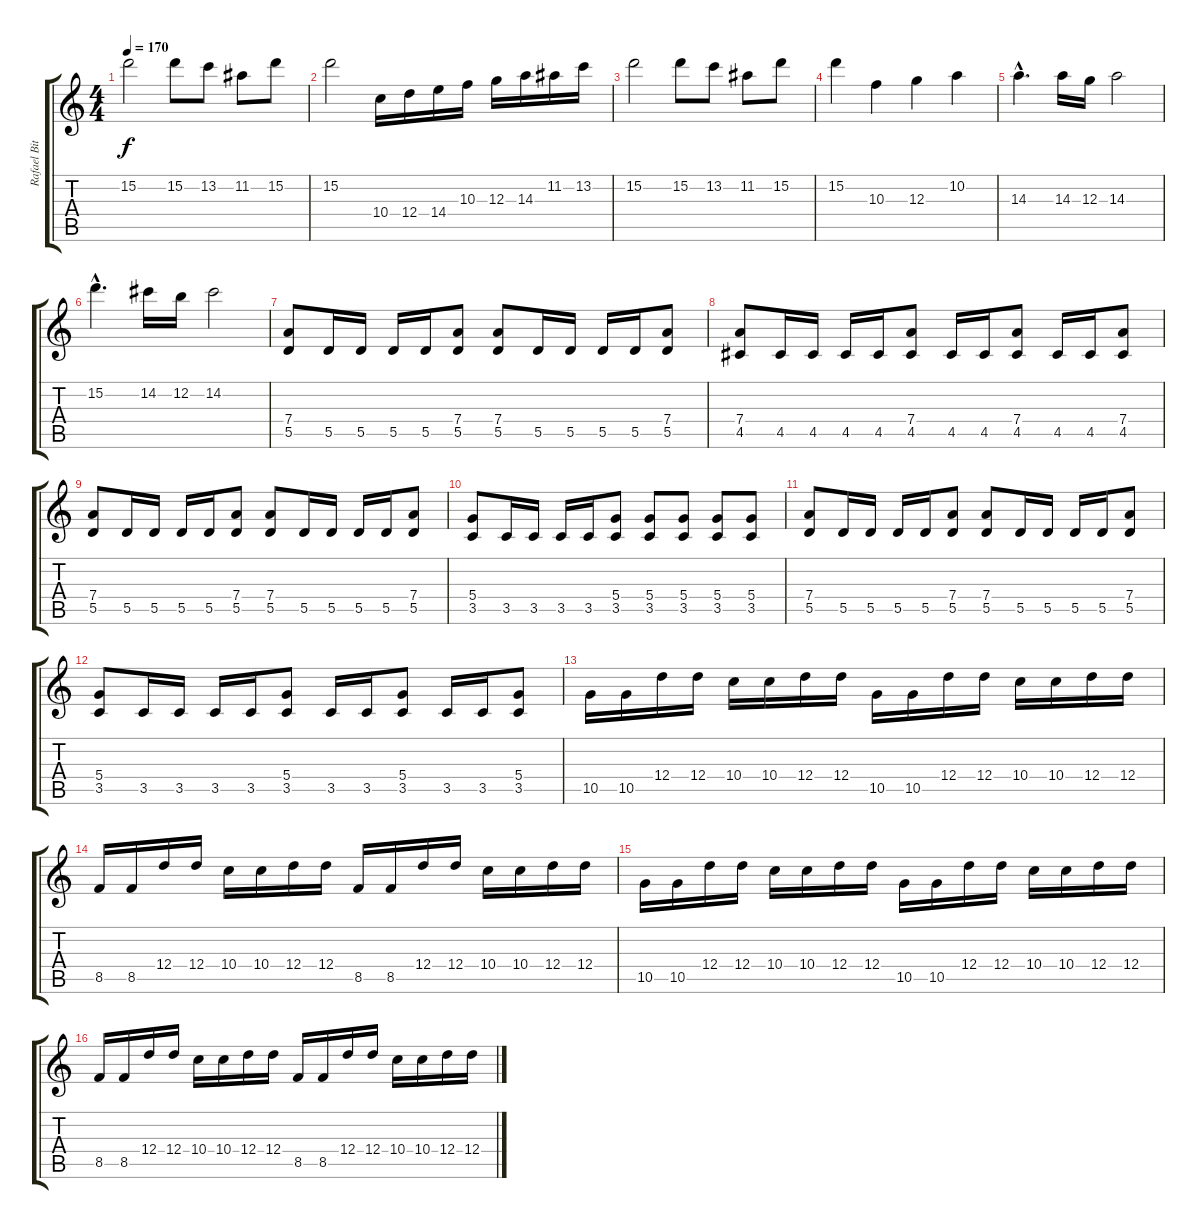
\track ("Rafael Bittencourt" "Rafael Bit") {instrument distortionguitar}
\staff {score tabs}
\tuning (E4 B3 G3 D3 A2 E2) {hide}
\ts (4 4)
\tempo 170
\clef g2
\ks c
15.2.2{dy f} 15.2.8 13.2.8 11.2.8 15.2.8 |
15.2.2 10.4.16 12.4.16 14.4.16 10.3.16 12.3.16 14.3.16 11.2.16 13.2.16 |
15.2.2 15.2.8 13.2.8 11.2.8 15.2.8 |
15.2.4 10.3.4 12.3.4 10.2.4 |
14.3{hac}.4{d} 14.3.16 12.3.16 14.3.2 |
15.2{hac}.4{d} 14.2.16 12.2.16 14.2.2 |
(7.4 5.5).8 5.5.16 5.5.16 5.5.16 5.5.16 (7.4 5.5).8 (7.4 5.5).8 5.5.16 5.5.16 5.5.16 5.5.16 (7.4 5.5).8 |
(7.4 4.5).8 4.5.16 4.5.16 4.5.16 4.5.16 (7.4 4.5).8 4.5.16 4.5.16 (7.4 4.5).8 4.5.16 4.5.16 (7.4 4.5).8 |
(7.4 5.5).8 5.5.16 5.5.16 5.5.16 5.5.16 (7.4 5.5).8 (7.4 5.5).8 5.5.16 5.5.16 5.5.16 5.5.16 (7.4 5.5).8 |
(5.4 3.5).8 3.5.16 3.5.16 3.5.16 3.5.16 (5.4 3.5).8 (5.4 3.5).8 (5.4 3.5).8 (5.4 3.5).8 (5.4 3.5).8 |
(7.4 5.5).8 5.5.16 5.5.16 5.5.16 5.5.16 (7.4 5.5).8 (7.4 5.5).8 5.5.16 5.5.16 5.5.16 5.5.16 (7.4 5.5).8 |
(5.4 3.5).8 3.5.16 3.5.16 3.5.16 3.5.16 (5.4 3.5).8 3.5.16 3.5.16 (5.4 3.5).8 3.5.16 3.5.16 (5.4 3.5).8 |
10.5.16 10.5.16 12.4.16 12.4.16 10.4.16 10.4.16 12.4.16 12.4.16 10.5.16 10.5.16 12.4.16 12.4.16 10.4.16 10.4.16 12.4.16 12.4.16 |
8.5.16 8.5.16 12.4.16 12.4.16 10.4.16 10.4.16 12.4.16 12.4.16 8.5.16 8.5.16 12.4.16 12.4.16 10.4.16 10.4.16 12.4.16 12.4.16 |
10.5.16 10.5.16 12.4.16 12.4.16 10.4.16 10.4.16 12.4.16 12.4.16 10.5.16 10.5.16 12.4.16 12.4.16 10.4.16 10.4.16 12.4.16 12.4.16 |
8.5.16 8.5.16 12.4.16 12.4.16 10.4.16 10.4.16 12.4.16 12.4.16 8.5.16 8.5.16 12.4.16 12.4.16 10.4.16 10.4.16 12.4.16 12.4.16
